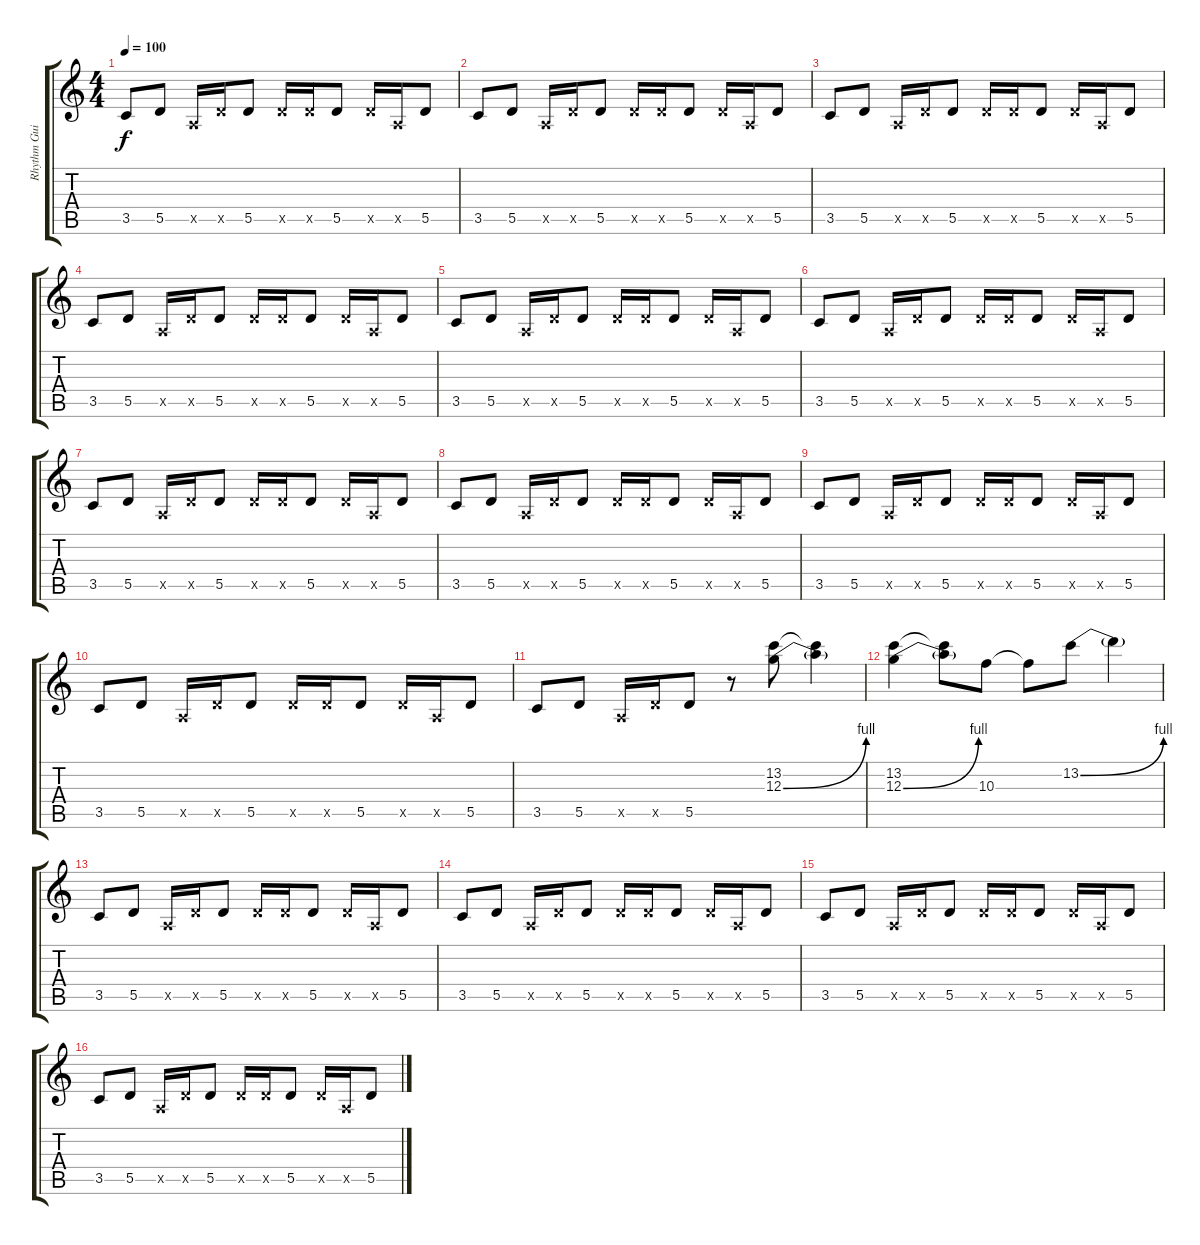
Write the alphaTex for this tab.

\track ("Rhythm Guitar" "Rhythm Gui") {instrument distortionguitar}
\staff {score tabs}
\tuning (E4 B3 G3 D3 A2 E2) {hide}
\ts (4 4)
\tempo 100
\clef g2
\ks c
3.5.8{dy f} 5.5.8 0.5{x}.16 5.5{x}.16 5.5.8 5.5{x}.16 5.5{x}.16 5.5.8 5.5{x}.16 0.5{x}.16 5.5.8 |
3.5.8 5.5.8 0.5{x}.16 5.5{x}.16 5.5.8 5.5{x}.16 5.5{x}.16 5.5.8 5.5{x}.16 0.5{x}.16 5.5.8 |
3.5.8 5.5.8 0.5{x}.16 5.5{x}.16 5.5.8 5.5{x}.16 5.5{x}.16 5.5.8 5.5{x}.16 0.5{x}.16 5.5.8 |
3.5.8 5.5.8 0.5{x}.16 5.5{x}.16 5.5.8 5.5{x}.16 5.5{x}.16 5.5.8 5.5{x}.16 0.5{x}.16 5.5.8 |
3.5.8 5.5.8 0.5{x}.16 5.5{x}.16 5.5.8 5.5{x}.16 5.5{x}.16 5.5.8 5.5{x}.16 0.5{x}.16 5.5.8 |
3.5.8 5.5.8 0.5{x}.16 5.5{x}.16 5.5.8 5.5{x}.16 5.5{x}.16 5.5.8 5.5{x}.16 0.5{x}.16 5.5.8 |
3.5.8 5.5.8 0.5{x}.16 5.5{x}.16 5.5.8 5.5{x}.16 5.5{x}.16 5.5.8 5.5{x}.16 0.5{x}.16 5.5.8 |
3.5.8 5.5.8 0.5{x}.16 5.5{x}.16 5.5.8 5.5{x}.16 5.5{x}.16 5.5.8 5.5{x}.16 0.5{x}.16 5.5.8 |
3.5.8 5.5.8 0.5{x}.16 5.5{x}.16 5.5.8 5.5{x}.16 5.5{x}.16 5.5.8 5.5{x}.16 0.5{x}.16 5.5.8 |
3.5.8 5.5.8 0.5{x}.16 5.5{x}.16 5.5.8 5.5{x}.16 5.5{x}.16 5.5.8 5.5{x}.16 0.5{x}.16 5.5.8 |
3.5.8 5.5.8 0.5{x}.16 5.5{x}.16 5.5.8 r.8 (13.2 12.3{be (bend 0 0 60 4)}).8 (13.2{t} 12.3{t}).4 |
(13.2 12.3{be (bend 0 0 60 4)}).4 (13.2{t} 12.3{t}).8 10.3.8 10.3{t}.8 13.2{be (bend 0 0 60 4)}.8 13.2{t}.4 |
3.5.8 5.5.8 0.5{x}.16 5.5{x}.16 5.5.8 5.5{x}.16 5.5{x}.16 5.5.8 5.5{x}.16 0.5{x}.16 5.5.8 |
3.5.8 5.5.8 0.5{x}.16 5.5{x}.16 5.5.8 5.5{x}.16 5.5{x}.16 5.5.8 5.5{x}.16 0.5{x}.16 5.5.8 |
3.5.8 5.5.8 0.5{x}.16 5.5{x}.16 5.5.8 5.5{x}.16 5.5{x}.16 5.5.8 5.5{x}.16 0.5{x}.16 5.5.8 |
3.5.8 5.5.8 0.5{x}.16 5.5{x}.16 5.5.8 5.5{x}.16 5.5{x}.16 5.5.8 5.5{x}.16 0.5{x}.16 5.5.8
